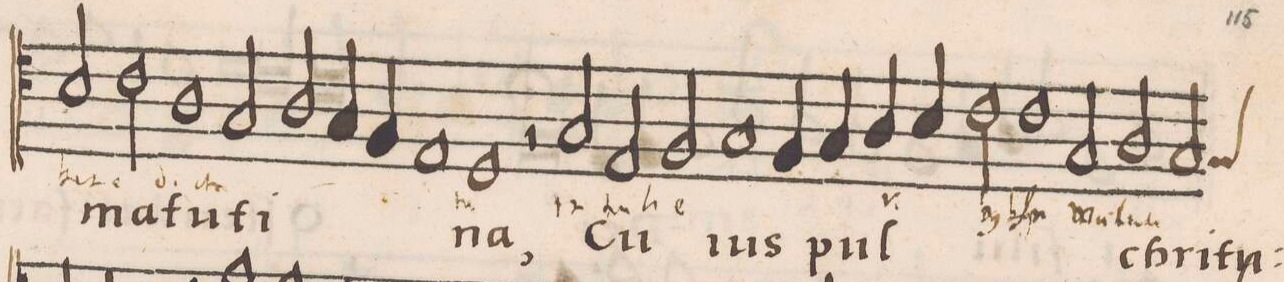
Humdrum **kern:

**kern	**text	**text
*I"ALTVS	*	*
*clefC4	*	*
*k[]	*	*
*met(C|)	*	*
*M2/1	*	*
2B/	be-	ma-
=27-	=27-	=27-
2c\	-ne-	.
1A	-di-	-tu-
2G/	-cta	-ti-
=28-	=28-	=28-
2A/	.	.
4G/	.	.
4F/	.	.
1E	.	.
=29-	=29-	=29-
1D	tu	-na,
2r	.	.
2G/	in	Cu-
=30-	=30-	=30-
2E/	mu-	.
2F/	-li-	.
1G	-e-	-ius
=31-	=31-	=31-
4F/	.	.
4G/	.	pul-
4A/	-ri-	.
4B/	.	.
2c\	-b(us)	.
1c\	In	.
=32-	=32-	=32-
2G/	Mu-	.
2A/	-li-	-chri-
*custos:G	*	*
2G/	-e-	-tu-
=33-	=33-	=33-
*-	*-	*-
